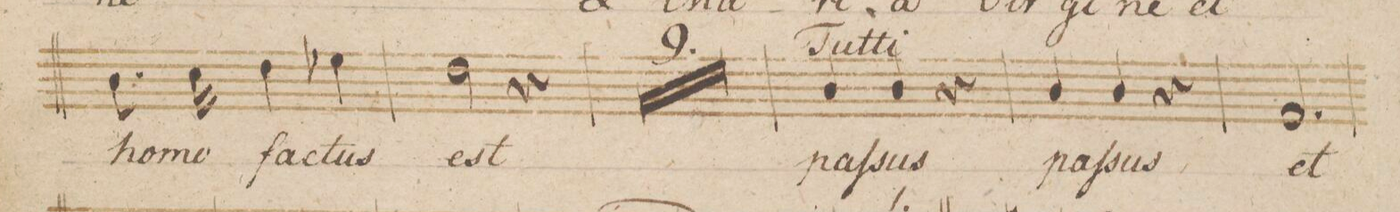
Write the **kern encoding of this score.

**kern	**text	**dynam
*I"Tenore.	*	*
*clefC4	*	*
*k[b-e-a-d-]	*	*
*met(c|)	*	*
*M3/4	*	*
8.A-\	ho-	.
16B-\	-mo	.
4c\	fac-	.
4d-X\	-tus	.
=106	=106	=106
2c\	est	.
4r	.	.
=107	=107	=107
2.r	.	.
=108	=108	=108
2.r	.	.
=109	=109	=109
2.r	.	.
=110	=110	=110
2.r	.	.
=111	=111	=111
2.r	.	.
=112	=112	=112
2.r	.	.
=113	=113	=113
2.r	.	.
=114	=114	=114
2.r	.	.
=115	=115	=115
2.r	.	.
=116	=116	=116
4A-/	-paſ-	.
4A-/	-sus	.
4r	.	.
=117	=117	=117
4A-/	paſ-	.
4A-/	-sus	.
4r	.	.
=118	=118	=118
2.E-/	et	.
=119	=119	=119
*-	*-	*-
